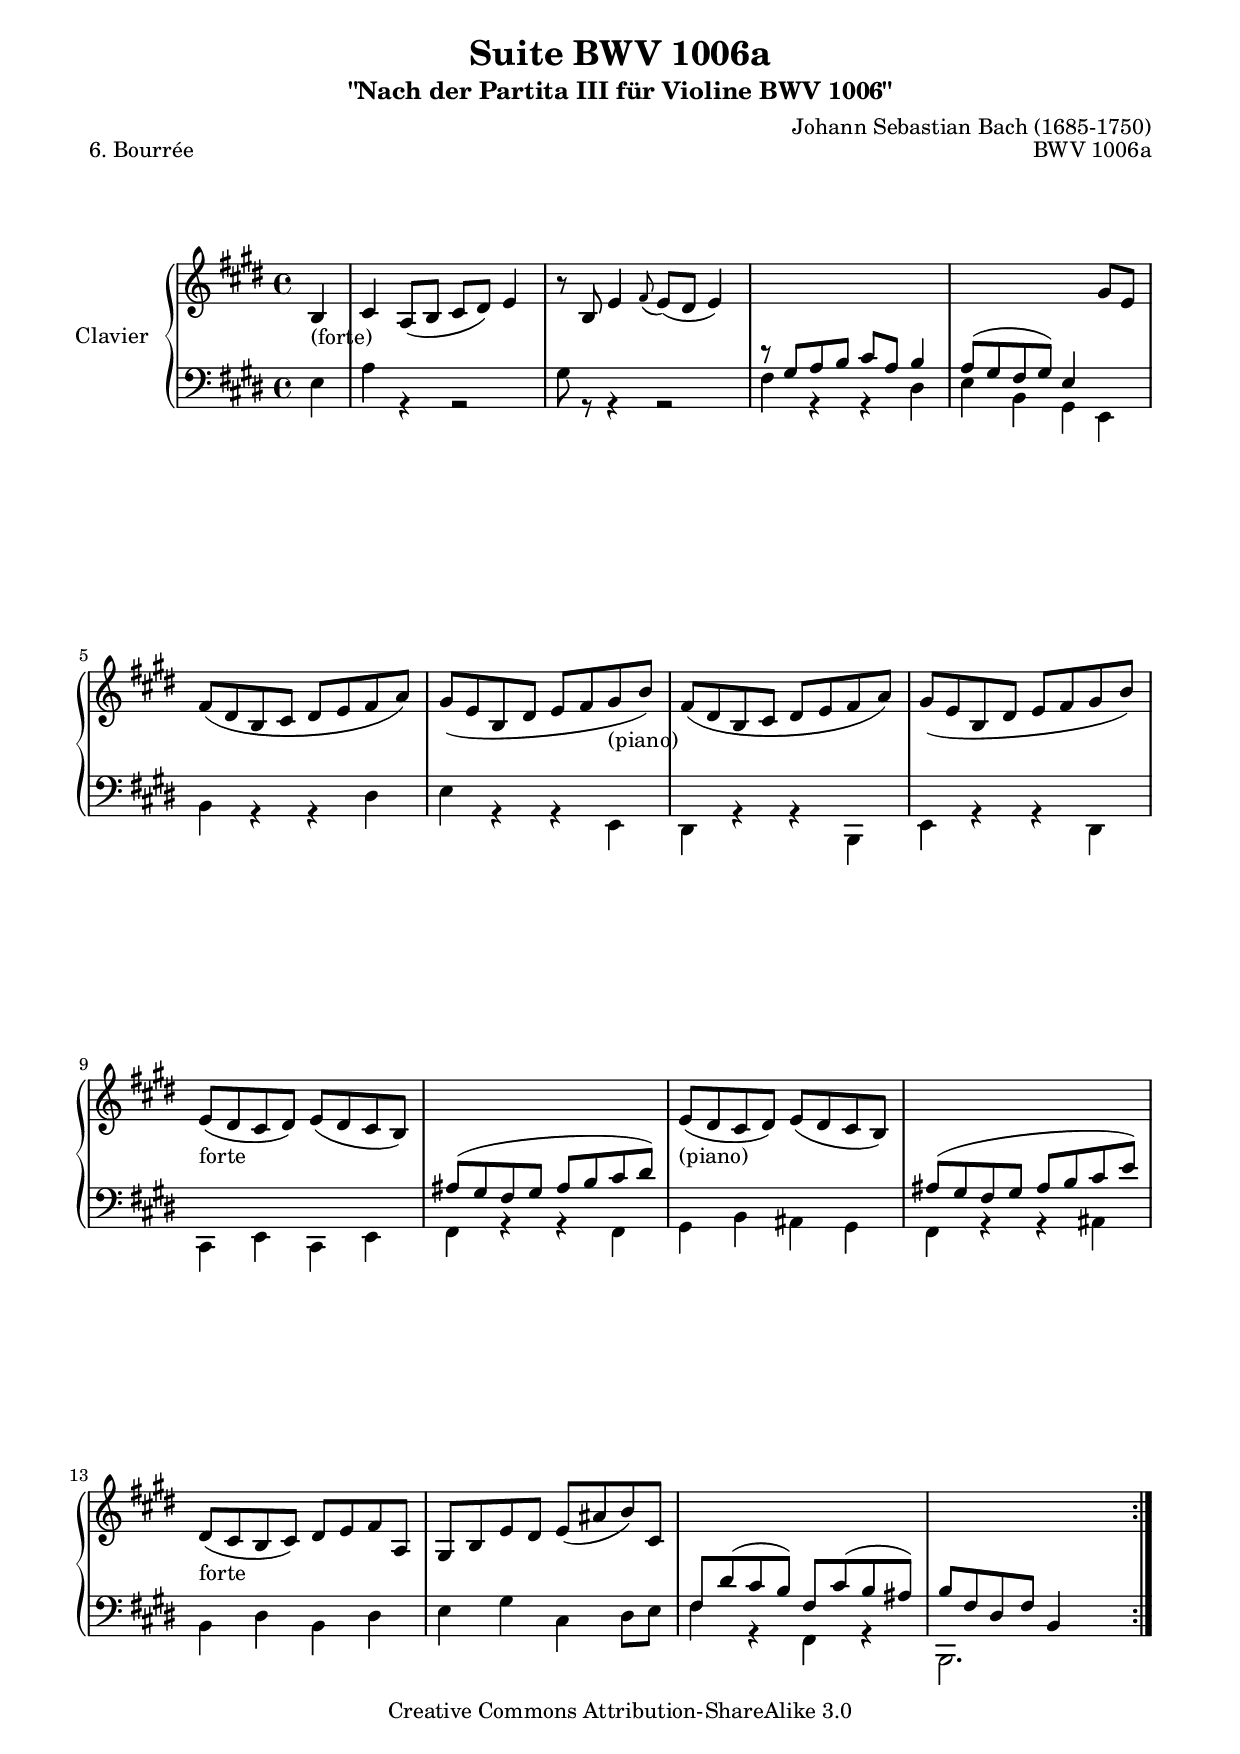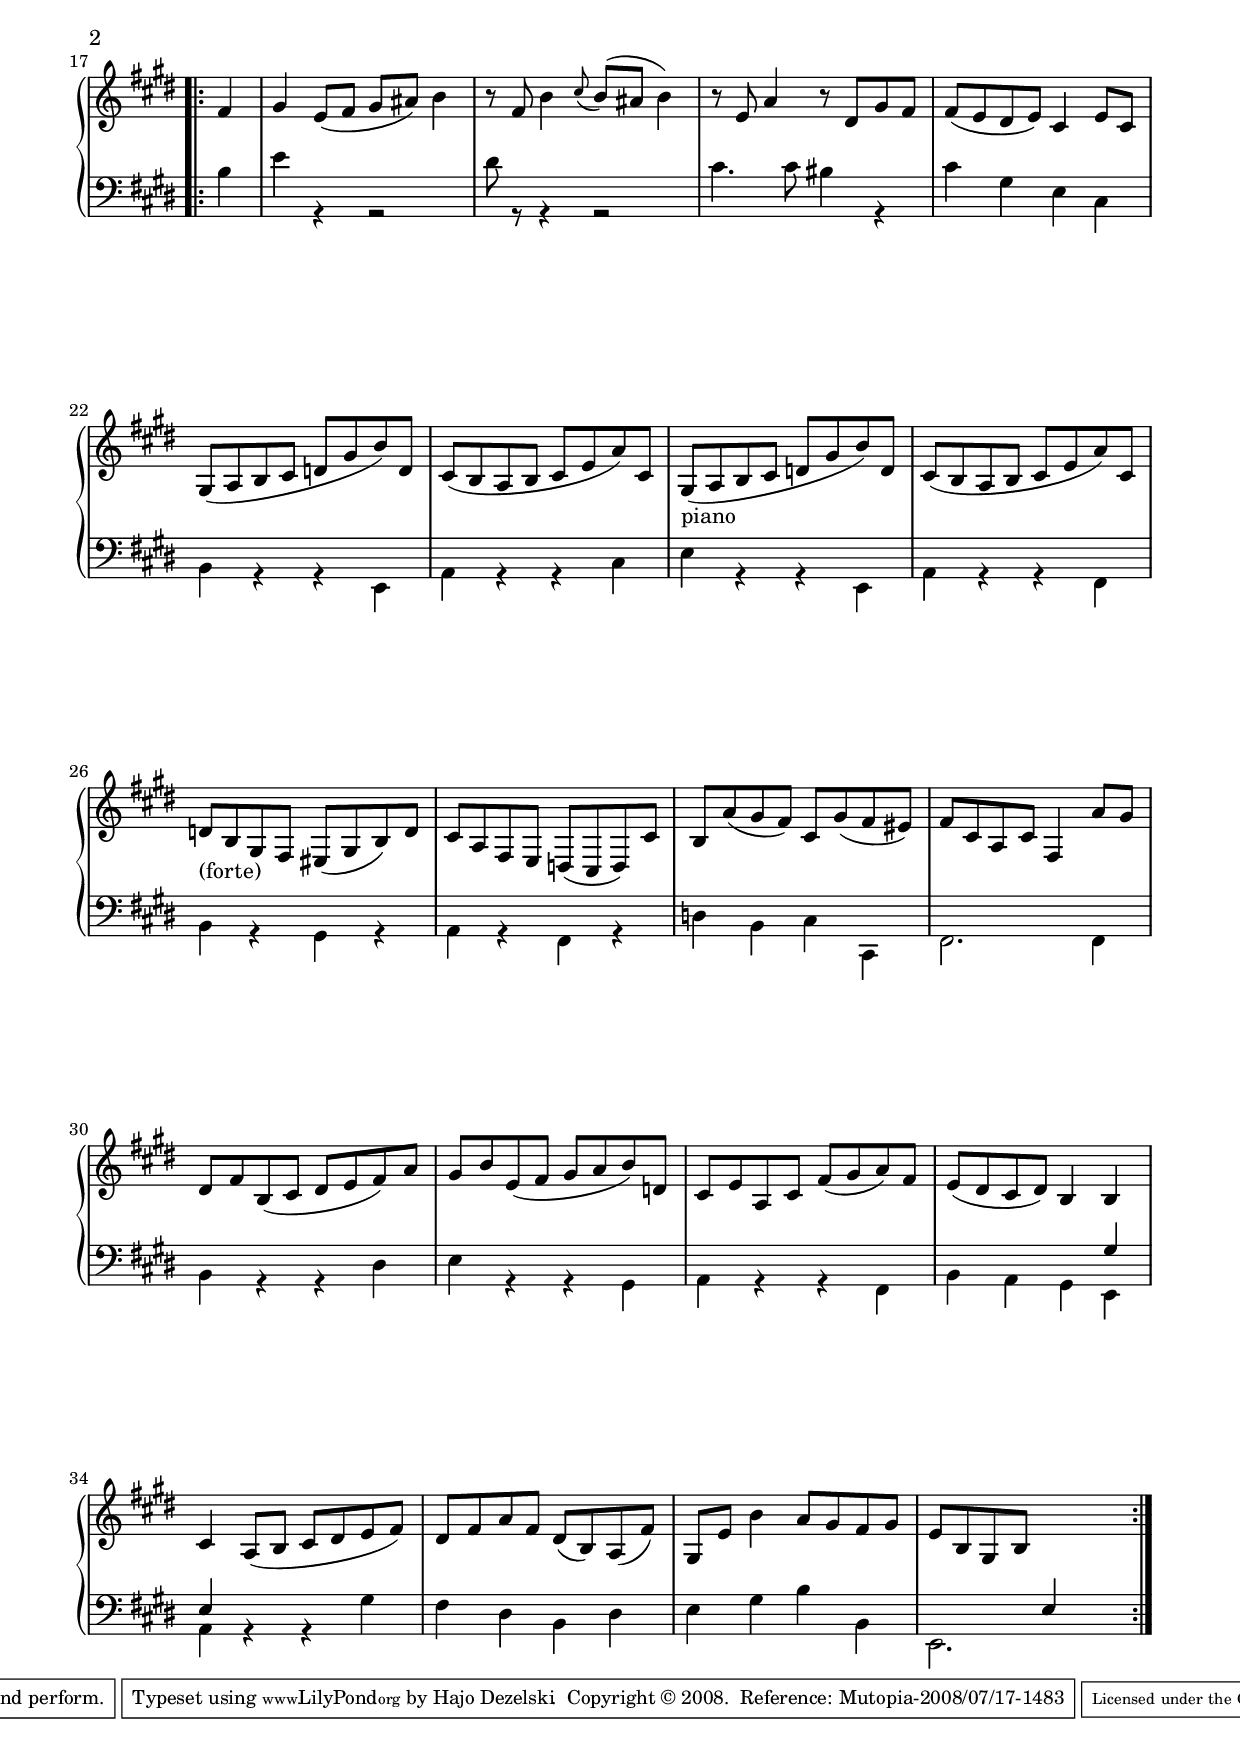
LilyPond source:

\version "2.11.49"

\paper {
    page-top-space = #0.0
    %indent = 0.0
    line-width = 18.0\cm
    ragged-bottom = ##f
    ragged-last-bottom = ##f
}

% #(set-default-paper-size "a4")

#(set-global-staff-size 19)

\header {
        title = "Suite BWV 1006a"
        subtitle = "\"Nach der Partita III für Violine BWV 1006\""
        piece = "6. Bourrée"
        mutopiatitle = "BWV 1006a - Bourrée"
        composer = "Johann Sebastian Bach (1685-1750)"
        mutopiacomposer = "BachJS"
        opus = "BWV 1006a"
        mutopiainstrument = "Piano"
		comment = "For no particular instrument"
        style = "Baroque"
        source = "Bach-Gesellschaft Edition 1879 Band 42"
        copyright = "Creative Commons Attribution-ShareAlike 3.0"
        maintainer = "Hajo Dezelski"
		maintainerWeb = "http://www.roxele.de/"
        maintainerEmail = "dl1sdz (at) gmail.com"
	
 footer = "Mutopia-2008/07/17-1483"
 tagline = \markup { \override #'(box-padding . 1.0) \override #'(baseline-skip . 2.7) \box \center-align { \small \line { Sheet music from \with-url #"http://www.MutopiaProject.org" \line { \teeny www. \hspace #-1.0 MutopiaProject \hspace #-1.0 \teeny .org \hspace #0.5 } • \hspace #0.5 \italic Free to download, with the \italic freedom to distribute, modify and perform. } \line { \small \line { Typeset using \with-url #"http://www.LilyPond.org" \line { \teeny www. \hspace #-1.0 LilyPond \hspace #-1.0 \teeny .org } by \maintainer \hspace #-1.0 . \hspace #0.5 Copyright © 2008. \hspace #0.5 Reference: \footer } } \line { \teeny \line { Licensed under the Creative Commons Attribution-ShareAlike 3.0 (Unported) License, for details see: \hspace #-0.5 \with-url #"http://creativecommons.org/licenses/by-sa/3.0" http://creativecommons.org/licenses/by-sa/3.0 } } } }
}

soprano = \relative b {
	
	\repeat volta 2 { % begin repeat
		\partial 4 b4_\markup { (forte) } | % 
		cis4 a8 [ (b ] cis [ dis) ] e4 | % 1
		r8 b8 e4 \appoggiatura fis8 e8 [ (dis ] e4) | % 2
		s1 | % 3
		s2. gis8 [ e ] | % 4
		fis8 [ (dis b cis ] dis [ e fis a) ] | % 5
		gis8 [ (e b dis ] e [ fis gis_\markup { (piano) } b) ] | % 6
		fis8 [ (dis b cis ] dis [ e fis a) ] | % 7
		gis8 [ (e b dis ] e [ fis gis b) ] | % 8
		e,8_\markup { forte } [ (dis cis dis) ] e [ (dis cis b) ] | % 9
		s1 | % 10	
		e8_\markup { (piano) } [ (dis cis dis) ] e [ (dis cis b) ] | % 11
		s1 | % 12	
		dis8_\markup { forte } [ (cis b cis) ] dis [ e fis a, ] | % 13
		gis8 [ b e dis ] e [ (ais b) cis, ] | % 14
		s1 | % 15
		s1 | % 16
	} % end repeat
	
  	\repeat volta 2 { % begin repeat
		\partial 4 fis4 | % 
		gis4 e8 [ (fis ] gis [ ais) ] b4 | % 17
		r8 fis8  b4 \appoggiatura cis8 b8 [ (ais ] b4) | % 18
		r8 e,8 a4 r8 dis,8 [ gis fis ] | % 19
		fis8 [ (e dis e) ] cis4 e8 [ cis ] | % 20
		gis8 [ (a b cis ] d [ gis b) d, ] | % 21
		cis8 [ (b a b ] cis [ e a) cis, ] | % 22
		gis8_\markup { piano } [ (a b cis ] d [ gis b) d, ] | % 23
		cis8 [ (b a b ] cis [ e a) cis, ] | % 24
		d8_\markup { (forte) } [ b gis fis ] eis [ (gis b) d ] | % 25
		cis8 [ a fis e ] d [ (cis d) cis' ] | % 26
		b8 [ a' (gis fis) ] cis [ gis' (fis eis) ] | % 27
		fis8 [ cis a cis ] fis,4 a'8 [ gis ] | % 28
		dis8 [ fis b, (cis ] dis [ e fis) a ] | % 29
		gis8 [ b e, (fis ] gis [ a b) d, ] | % 30
		cis8 [ e a, cis ] fis [ (gis a) fis ] | % 31
		e8 [ (dis cis dis) ] b4 b | % 32
		cis4 a8 [ (b ] cis [ dis e fis) ] | % 33
		dis8 [ fis a fis ] dis [ (b) a (fis') ] | % 34
		gis,8 [ e' ] b'4 a8 [ gis fis gis]  | % 35
		e8 [ b gis b ] s2 | % 36
	} % end repeat
}

bassOne = \relative gis {
	
	\repeat volta 2 { % begin repeat
		\partial 4 s4 | % 
		s1*2 | % 2
		r8 gis8 [  a b ] cis [ a ] b4 | % 3
		a8 [ (gis fis gis) ] e4 s4 | % 4
		s1*5 | % 9
		ais8 [ (gis fis gis ] ais [ b cis dis) ] | % 10	
		s1 | % 11
		ais8 [ (gis fis gis ] ais [ b cis e) ] | % 12	
		s1*2 | % 14
		fis,8 [ dis' (cis b) ] fis [ cis' (b ais) ] | % 15
		b8 [ fis dis fis ] b,4 s4 | % 16
	} % end repeat
	
  	\repeat volta 2 { % begin repeat
		\partial 4 s4 | % 
		s1*15 | % 31
		s2. gis'4 | % 32
		e4 s2. | % 33
		s1*2 | % 35
		s2 e4 s4 | % 36
	} % end repeat
	
}

bassTwo = \relative e {
	
	\repeat volta 2 { % begin repeat
		\partial 4 e4 | % 
		a4 r4 r2 | % 1
		gis8 r8 r4 r2 | % 2
		fis4 r4 r4 dis4 | % 3
		e4 b gis e | % 4
		b'4 r4 r4 dis4 ] | % 5
		e4 r4 r4 e,4 | % 6
		dis4 r4 r4 b4 | % 7
		e4 r4 r4 dis4 | % 8
		cis4 e cis e | % 9
		fis4 r4 r4 fis4 ] | % 10	
		gis4 b ais gis | % 11
		fis4 r4 r4 ais4| % 12	
		b4 dis b dis | % 13
		e4 gis cis, dis8 [ e ] | % 14
		fis4 r4 fis, r4 | % 15
		b,2. s4 | % 16
	} % end repeat
	
  	\repeat volta 2 { % begin repeat
		\partial 4 b''4 | % 
		e4 r4 r2 | % 17
		dis8 r8 r4 r2 | % 18
		cis4. cis8 bis4 r4 | % 19
		cis4 gis e cis | % 20
		b4 r4 r4 e,4 | % 21
		a4 r4 r4 cis4 | % 22
		e4 r4 r4 e,4 | % 23
		a4 r4 r4 fis4 | % 24
		b4 r4 gis4 r4 | % 25
		a4 r4 fis4 r4 | % 26
		d'4 b cis cis, | % 27
		fis2. fis4 | % 28
		b4 r4 r4 dis4 | % 29
		e4 r4 r4 gis,4 | % 30
		a4 r4 r4 fis4 | % 31
		b4 a gis e | % 32
		a4 r4 r4 gis'4 | % 33
		fis4 dis b dis  | % 34
		e4 gis b b, | % 35
		e,2. s4 | % 36
	} % end repeat
	
}

bass = << \bassOne \\ \bassTwo >>

% The score definition

\score {
        \new PianoStaff <<
           \set PianoStaff.instrumentName = "Clavier  "
		   \set PianoStaff.midiInstrument = "harpsichord"
           \new Staff = "upper"  { \clef treble \key e \major \time 4/4 \soprano  }
           \new Staff = "lower"  { \clef bass \key e \major \time 4/4 \bass }
     >>
	\layout { }
 	 \midi { }
}
